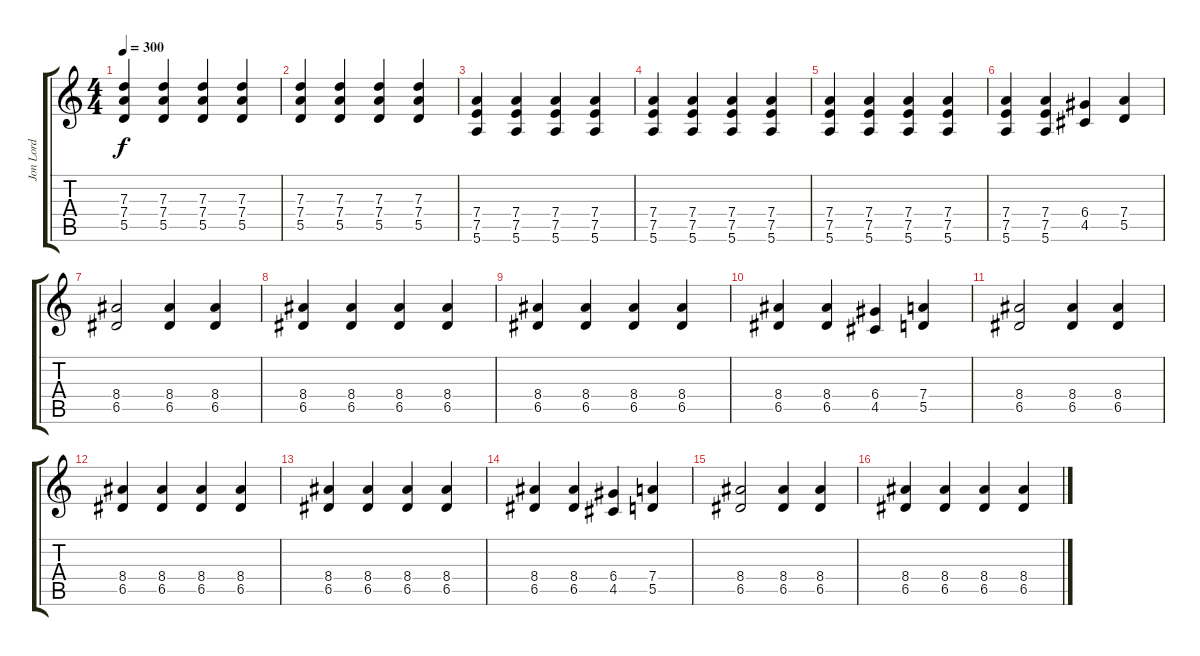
\track ("Jon Lord" "Jon Lord") {instrument electricguitarjazz}
\staff {score tabs}
\tuning (E4 B3 G3 D3 A2 E2) {hide}
\ts (4 4)
\tempo 300
\clef g2
\ks c
(7.3 7.4 5.5).4{dy f} (7.3 7.4 5.5).4 (7.3 7.4 5.5).4 (7.3 7.4 5.5).4 |
(7.3 7.4 5.5).4 (7.3 7.4 5.5).4 (7.3 7.4 5.5).4 (7.3 7.4 5.5).4 |
(7.4 7.5 5.6).4 (7.4 7.5 5.6).4 (7.4 7.5 5.6).4 (7.4 7.5 5.6).4 |
(7.4 7.5 5.6).4 (7.4 7.5 5.6).4 (7.4 7.5 5.6).4 (7.4 7.5 5.6).4 |
(7.4 7.5 5.6).4 (7.4 7.5 5.6).4 (7.4 7.5 5.6).4 (7.4 7.5 5.6).4 |
(7.4 7.5 5.6).4 (7.4 7.5 5.6).4 (6.4 4.5).4 (7.4 5.5).4 |
(8.4 6.5).2 (8.4 6.5).4 (8.4 6.5).4 |
(8.4 6.5).4 (8.4 6.5).4 (8.4 6.5).4 (8.4 6.5).4 |
(8.4 6.5).4 (8.4 6.5).4 (8.4 6.5).4 (8.4 6.5).4 |
(8.4 6.5).4 (8.4 6.5).4 (6.4 4.5).4 (7.4 5.5).4 |
(8.4 6.5).2 (8.4 6.5).4 (8.4 6.5).4 |
(8.4 6.5).4 (8.4 6.5).4 (8.4 6.5).4 (8.4 6.5).4 |
(8.4 6.5).4 (8.4 6.5).4 (8.4 6.5).4 (8.4 6.5).4 |
(8.4 6.5).4 (8.4 6.5).4 (6.4 4.5).4 (7.4 5.5).4 |
(8.4 6.5).2 (8.4 6.5).4 (8.4 6.5).4 |
(8.4 6.5).4 (8.4 6.5).4 (8.4 6.5).4 (8.4 6.5).4
